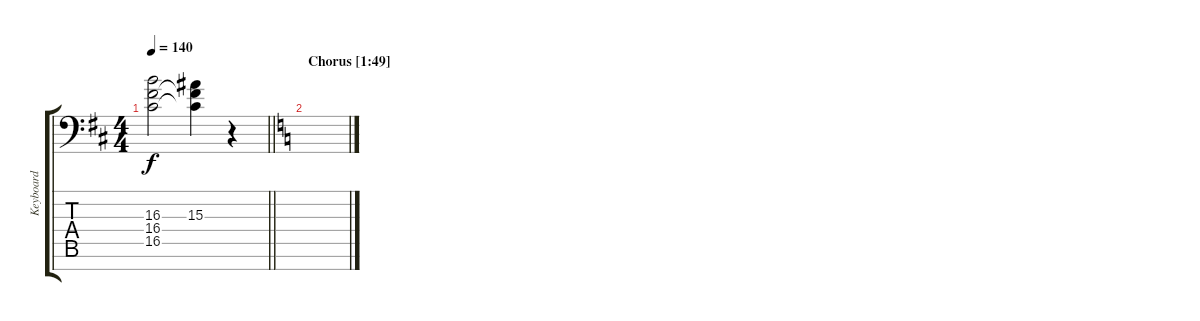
\track ("Keyboard" "Keyboard") {instrument pad2warm}
\staff {score tabs}
\tuning (E4 B3 G3 D3 A2 E2 A1) {hide}
\ts (4 4)
\tempo 140
\clef f4
\barLineRight lightlight
\ks bminor
(16.3 16.4{t} 16.5{t}).2{dy f} (15.3 16.4{t} 16.5{t}).4 r.4 |
\section ("" "Chorus [1:49]")
\ks aminor
